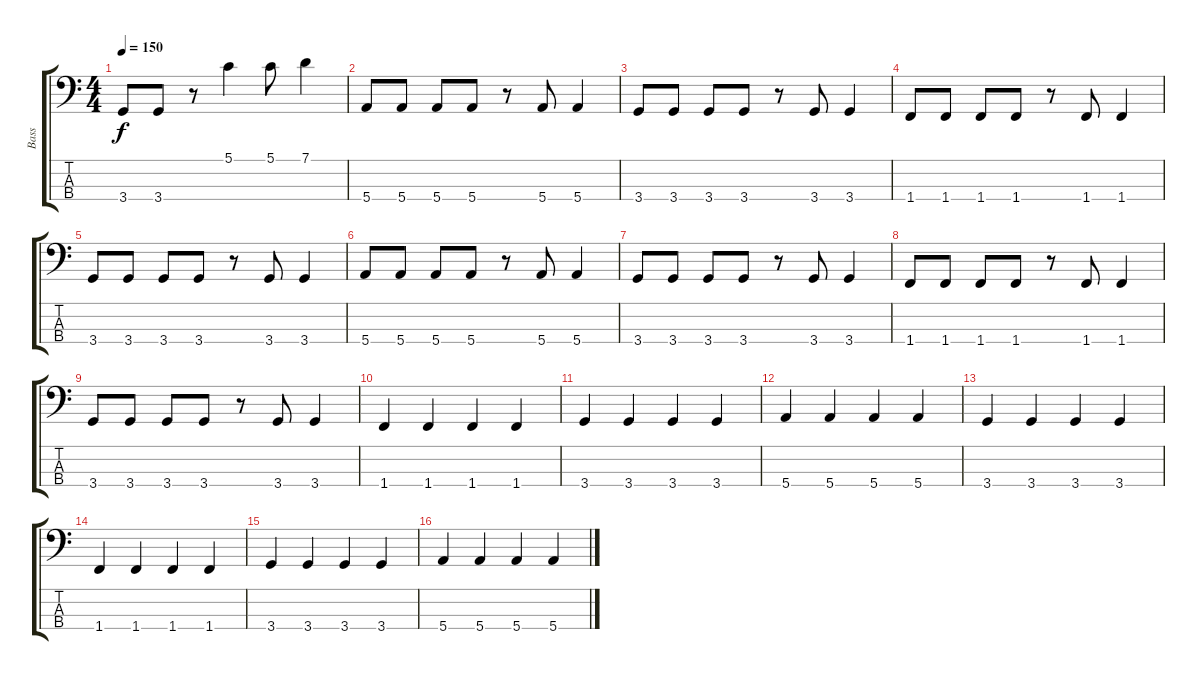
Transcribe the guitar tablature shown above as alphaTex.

\track ("Bass" "Bass") {instrument electricbassfinger}
\staff {score tabs}
\tuning (G2 D2 A1 E1) {hide}
\ts (4 4)
\tempo 150
\clef f4
\ks c
3.4.8{dy f} 3.4.8 r.8 5.1.4 5.1.8 7.1.4 |
5.4.8 5.4.8 5.4.8 5.4.8 r.8 5.4.8 5.4.4 |
3.4.8 3.4.8 3.4.8 3.4.8 r.8 3.4.8 3.4.4 |
1.4.8 1.4.8 1.4.8 1.4.8 r.8 1.4.8 1.4.4 |
3.4.8 3.4.8 3.4.8 3.4.8 r.8 3.4.8 3.4.4 |
5.4.8 5.4.8 5.4.8 5.4.8 r.8 5.4.8 5.4.4 |
3.4.8 3.4.8 3.4.8 3.4.8 r.8 3.4.8 3.4.4 |
1.4.8 1.4.8 1.4.8 1.4.8 r.8 1.4.8 1.4.4 |
3.4.8 3.4.8 3.4.8 3.4.8 r.8 3.4.8 3.4.4 |
1.4.4 1.4.4 1.4.4 1.4.4 |
3.4.4 3.4.4 3.4.4 3.4.4 |
5.4.4 5.4.4 5.4.4 5.4.4 |
3.4.4 3.4.4 3.4.4 3.4.4 |
1.4.4 1.4.4 1.4.4 1.4.4 |
3.4.4 3.4.4 3.4.4 3.4.4 |
5.4.4 5.4.4 5.4.4 5.4.4
